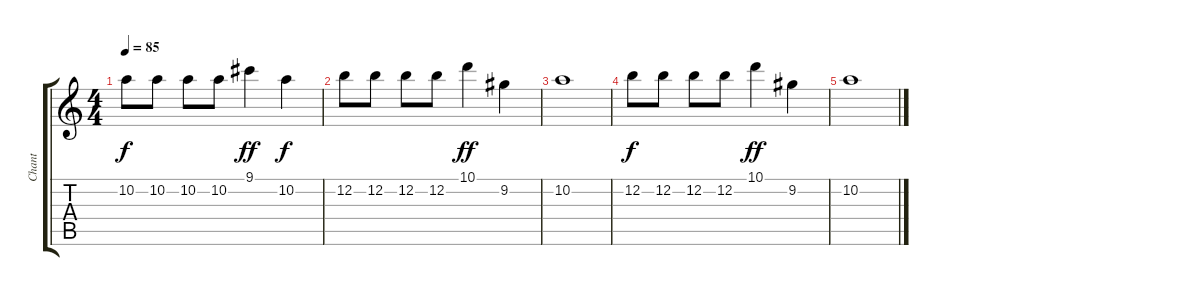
\track ("Chant" "Chant") {instrument electricguitarjazz}
\staff {score tabs}
\tuning (E4 B3 G3 D3 A2 E2) {hide}
\ts (4 4)
\tempo 85
\clef g2
\ks c
10.2.8{dy f} 10.2.8 10.2.8 10.2.8 9.1.4{dy ff} 10.2.4{dy f} |
12.2.8 12.2.8 12.2.8 12.2.8 10.1.4{dy ff} 9.2.4 |
10.2.1 |
12.2.8{dy f} 12.2.8 12.2.8 12.2.8 10.1.4{dy ff} 9.2.4 |
10.2.1
